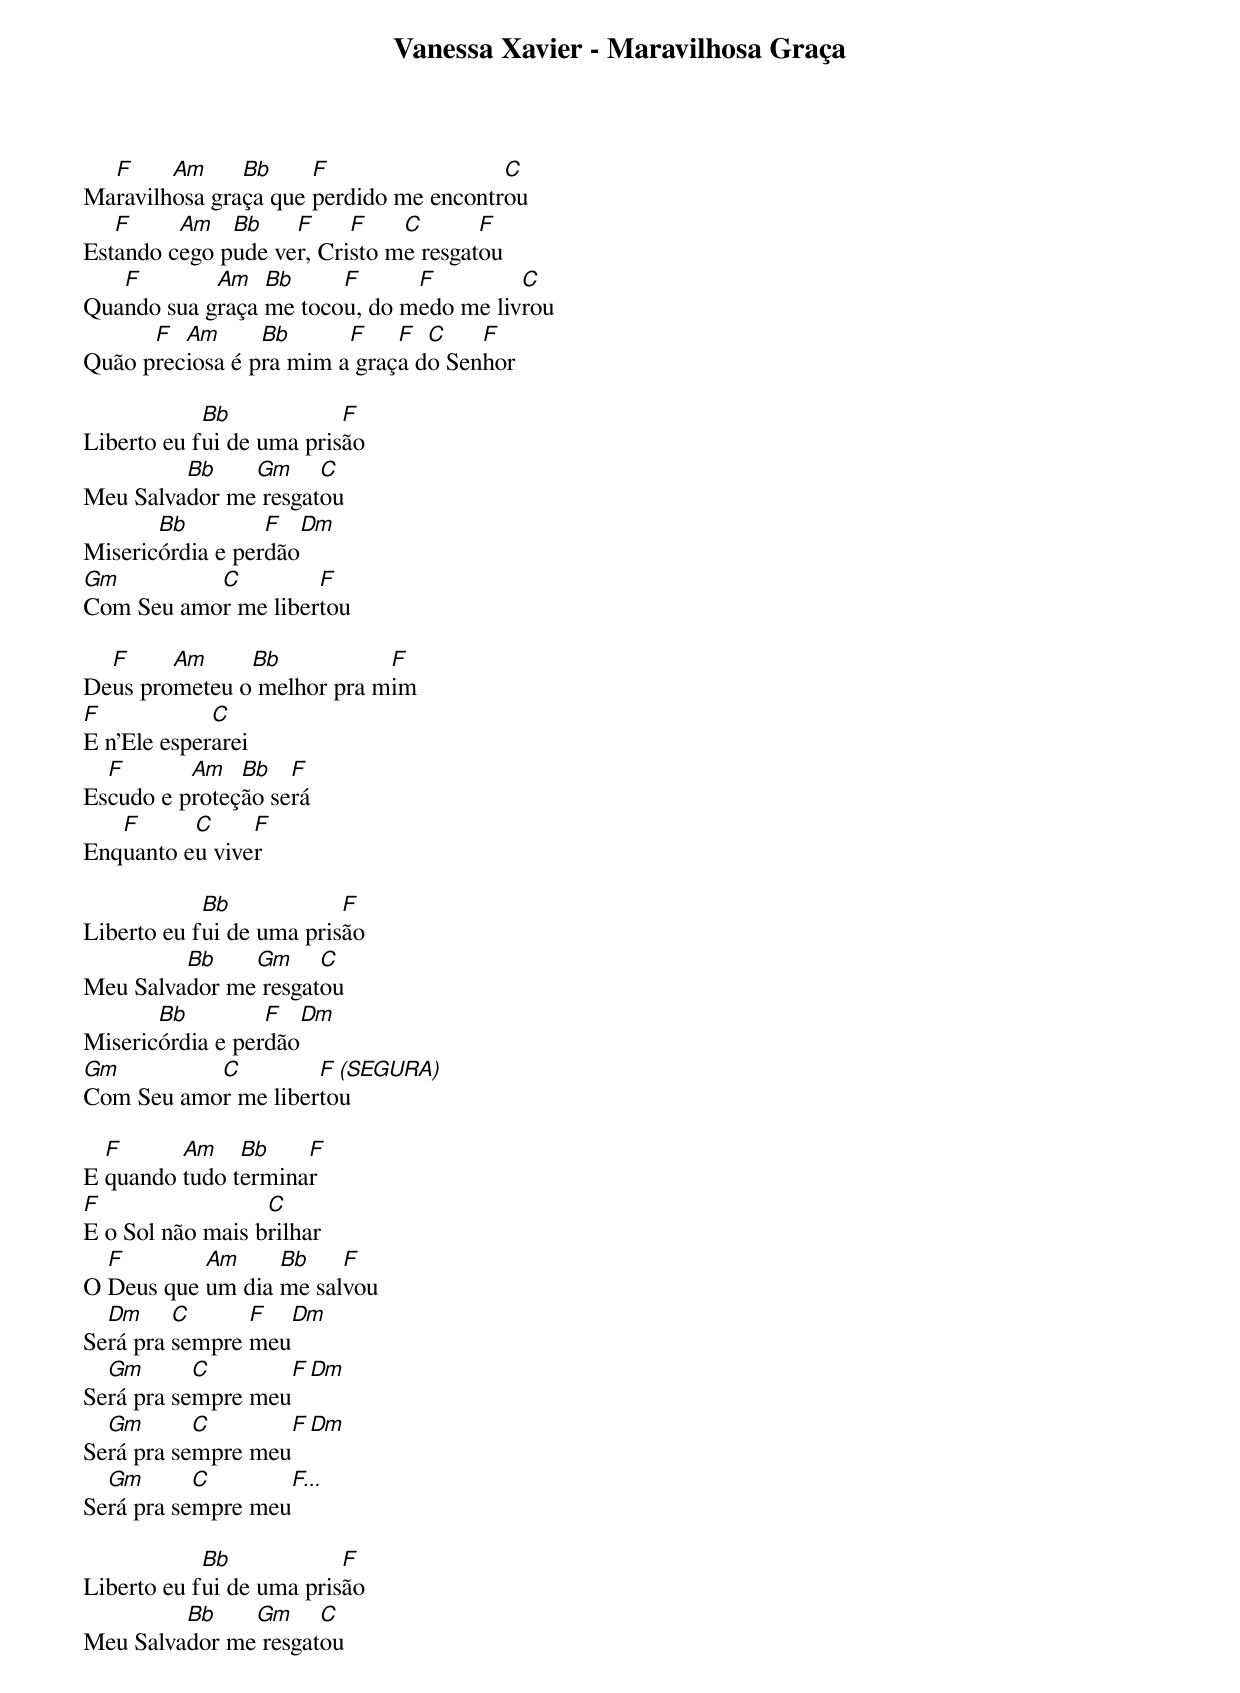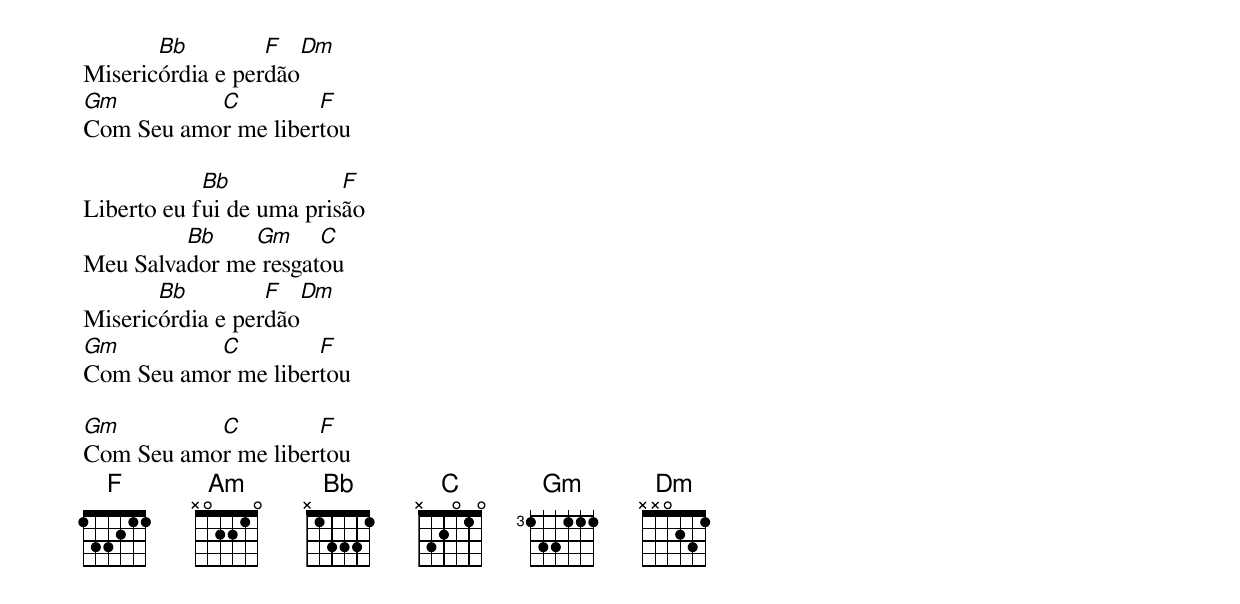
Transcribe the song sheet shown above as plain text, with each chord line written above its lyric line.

Vanessa Xavier - Maravilhosa Graça

  F    	Am     Bb     F                 C
Maravilhosa graça que perdido me encontrou
   F     Am   Bb    F     F    C       F
Estando cego pude ver, Cristo me resgatou
   F        Am   Bb     F      F         C
Quando sua graça me tocou, do medo me livrou
      F  Am      Bb      F    F  C    F
Quão preciosa é pra mim a graça do Senhor

            Bb            F
Liberto eu fui de uma prisão
         Bb    Gm     C
Meu Salvador me resgatou
       Bb         F 	Dm
Misericórdia e perdão
Gm         C         F
Com Seu amor me libertou

  F    	Am     Bb           F
Deus prometeu o melhor pra mim
F            C
E n'Ele esperarei
  F    	  Am   Bb   F
Escudo e proteção será
   F      C     F
Enquanto eu viver

            Bb            F
Liberto eu fui de uma prisão
         Bb    Gm     C
Meu Salvador me resgatou
       Bb         F 	Dm
Misericórdia e perdão
Gm         C         F (SEGURA)
Com Seu amor me libertou

  F    	 Am    Bb    F
E quando tudo terminar
F            	  C
E o Sol não mais brilhar
  F    	   Am     Bb    F
O Deus que um dia me salvou
  Dm     C      F	  Dm
Será pra sempre meu
  Gm       C	   F	Dm
Será pra sempre meu
  Gm       C	   F	Dm
Será pra sempre meu
  Gm       C	   F...
Será pra sempre meu

            Bb            F
Liberto eu fui de uma prisão
         Bb    Gm     C
Meu Salvador me resgatou
       Bb         F 	Dm
Misericórdia e perdão
Gm         C         F
Com Seu amor me libertou

            Bb            F
Liberto eu fui de uma prisão
         Bb    Gm     C
Meu Salvador me resgatou
       Bb         F 	Dm
Misericórdia e perdão
Gm         C         F
Com Seu amor me libertou

Gm         C         F
Com Seu amor me libertou
